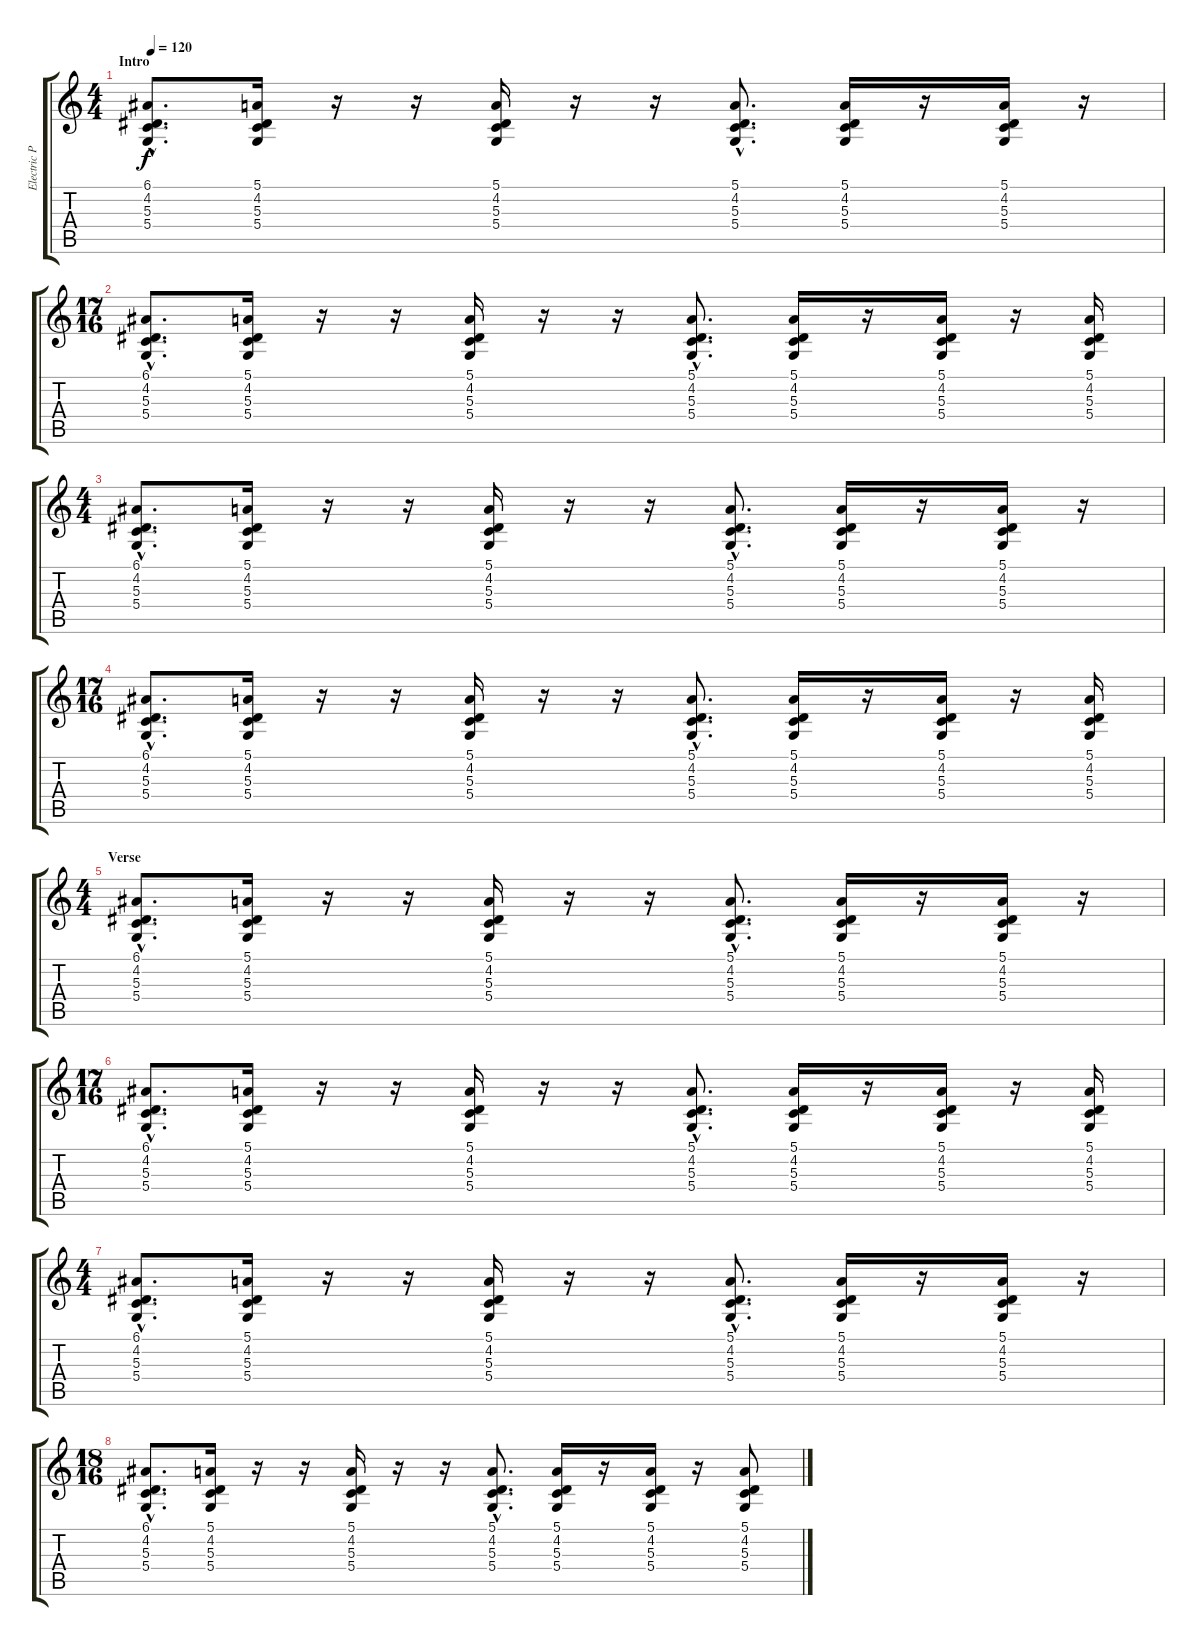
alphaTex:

\track ("Electric Piano" "Electric P") {instrument electricpiano1}
\staff {score tabs}
\tuning (E4 B3 G3 D3 A2 E2) {hide}
\ts (4 4)
\section ("" "Intro")
\tempo 120
\clef g2
\ks c
(6.1{hac} 4.2{hac} 5.3{hac} 5.4{hac}).8{d dy f instrument electricpiano1} (5.1 4.2 5.3 5.4).16 r.16 r.16 (5.1 4.2 5.3 5.4).16 r.16 r.16 (5.1{hac} 4.2{hac} 5.3{hac} 5.4{hac}).8{d} (5.1 4.2 5.3 5.4).16 r.16 (5.1 4.2 5.3 5.4).16 r.16 |
\ts (17 16)
(6.1{hac} 4.2{hac} 5.3{hac} 5.4{hac}).8{d} (5.1 4.2 5.3 5.4).16 r.16 r.16 (5.1 4.2 5.3 5.4).16 r.16 r.16 (5.1{hac} 4.2{hac} 5.3{hac} 5.4{hac}).8{d} (5.1 4.2 5.3 5.4).16 r.16 (5.1 4.2 5.3 5.4).16 r.16 (5.1 4.2 5.3 5.4).16 |
\ts (4 4)
(6.1{hac} 4.2{hac} 5.3{hac} 5.4{hac}).8{d} (5.1 4.2 5.3 5.4).16 r.16 r.16 (5.1 4.2 5.3 5.4).16 r.16 r.16 (5.1{hac} 4.2{hac} 5.3{hac} 5.4{hac}).8{d} (5.1 4.2 5.3 5.4).16 r.16 (5.1 4.2 5.3 5.4).16 r.16 |
\ts (17 16)
(6.1{hac} 4.2{hac} 5.3{hac} 5.4{hac}).8{d} (5.1 4.2 5.3 5.4).16 r.16 r.16 (5.1 4.2 5.3 5.4).16 r.16 r.16 (5.1{hac} 4.2{hac} 5.3{hac} 5.4{hac}).8{d} (5.1 4.2 5.3 5.4).16 r.16 (5.1 4.2 5.3 5.4).16 r.16 (5.1 4.2 5.3 5.4).16 |
\ts (4 4)
\section ("" "Verse ")
(6.1{hac} 4.2{hac} 5.3{hac} 5.4{hac}).8{d} (5.1 4.2 5.3 5.4).16 r.16 r.16 (5.1 4.2 5.3 5.4).16 r.16 r.16 (5.1{hac} 4.2{hac} 5.3{hac} 5.4{hac}).8{d} (5.1 4.2 5.3 5.4).16 r.16 (5.1 4.2 5.3 5.4).16 r.16 |
\ts (17 16)
(6.1{hac} 4.2{hac} 5.3{hac} 5.4{hac}).8{d} (5.1 4.2 5.3 5.4).16 r.16 r.16 (5.1 4.2 5.3 5.4).16 r.16 r.16 (5.1{hac} 4.2{hac} 5.3{hac} 5.4{hac}).8{d} (5.1 4.2 5.3 5.4).16 r.16 (5.1 4.2 5.3 5.4).16 r.16 (5.1 4.2 5.3 5.4).16 |
\ts (4 4)
(6.1{hac} 4.2{hac} 5.3{hac} 5.4{hac}).8{d} (5.1 4.2 5.3 5.4).16 r.16 r.16 (5.1 4.2 5.3 5.4).16 r.16 r.16 (5.1{hac} 4.2{hac} 5.3{hac} 5.4{hac}).8{d} (5.1 4.2 5.3 5.4).16 r.16 (5.1 4.2 5.3 5.4).16 r.16 |
\ts (18 16)
(6.1{hac} 4.2{hac} 5.3{hac} 5.4{hac}).8{d} (5.1 4.2 5.3 5.4).16 r.16 r.16 (5.1 4.2 5.3 5.4).16 r.16 r.16 (5.1{hac} 4.2{hac} 5.3{hac} 5.4{hac}).8{d} (5.1 4.2 5.3 5.4).16 r.16 (5.1 4.2 5.3 5.4).16 r.16 (5.1 4.2 5.3 5.4).8
